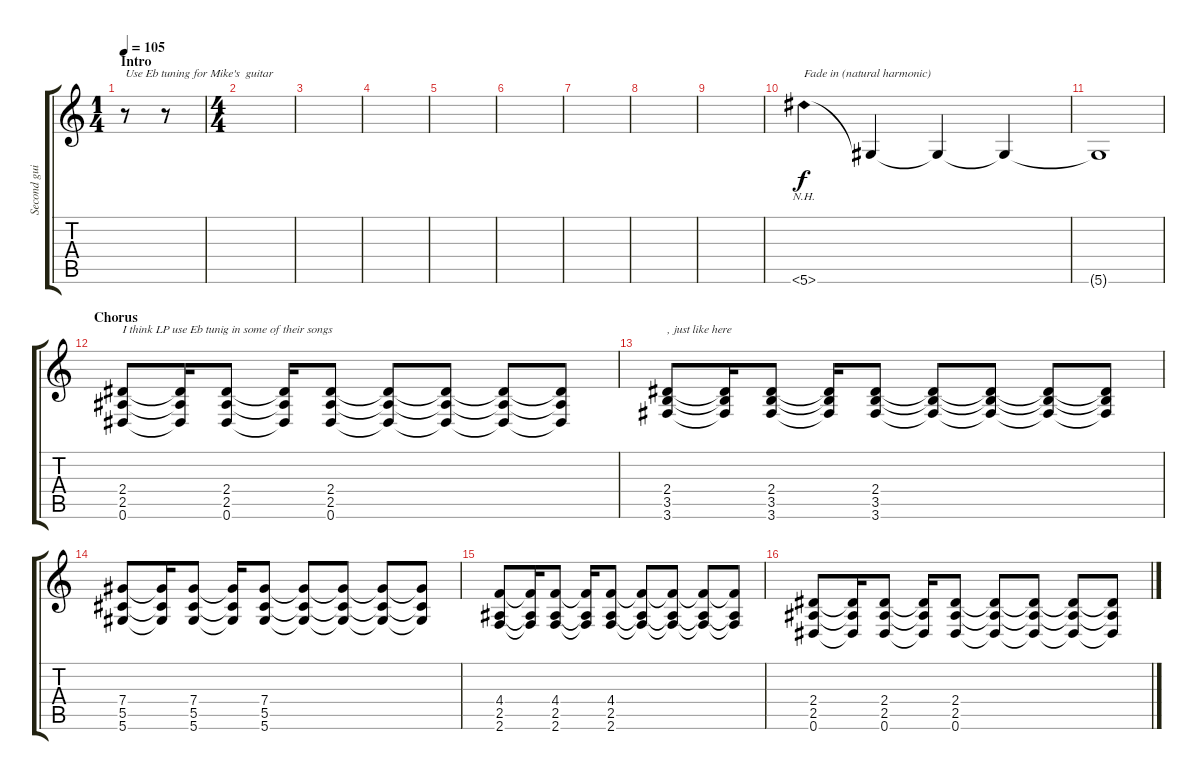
\track ("Second guitar (Mike Shinoda)" "Second gui") {instrument distortionguitar}
\staff {score tabs}
\tuning (Eb4 Bb3 Gb3 Db3 Ab2 Eb2) {hide}
\ts (1 4)
\section ("" "Intro")
\tempo 105
\clef g2
\ks c
r.8{txt "Use Eb tuning for Mike's  guitar" dy f instrument distortionguitar} r.8 |
\ts (4 4)
|
|
|
|
|
|
|
|
5.6{nh}.4{txt "Fade in (natural harmonic)" volume 0} 5.6{t}.4{volume 16} 5.6{t}.4 5.6{t}.4 |
5.6{t}.1 |
\section ("" "Chorus")
(2.4 2.5 0.6).8{txt "I think LP use Eb tunig in some of their songs"} (2.4{t} 2.5{t} 0.6{t}).16 (2.4 2.5 0.6).8 (2.4{t} 2.5{t} 0.6{t}).16 (2.4 2.5 0.6).8 (2.4{t} 2.5{t} 0.6{t}).8 (2.4{t} 2.5{t} 0.6{t}).8 (2.4{t} 2.5{t} 0.6{t}).8 (2.4{t} 2.5{t} 0.6{t}).8 |
(2.4 3.5 3.6).8{txt ", just like here"} (2.4{t} 3.5{t} 3.6{t}).16 (2.4 3.5 3.6).8 (2.4{t} 3.5{t} 3.6{t}).16 (2.4 3.5 3.6).8 (2.4{t} 3.5{t} 3.6{t}).8 (2.4{t} 3.5{t} 3.6{t}).8 (2.4{t} 3.5{t} 3.6{t}).8 (2.4{t} 3.5{t} 3.6{t}).8 |
(7.4 5.5 5.6).8 (7.4{t} 5.5{t} 5.6{t}).16 (7.4 5.5 5.6).8 (7.4{t} 5.5{t} 5.6{t}).16 (7.4 5.5 5.6).8 (7.4{t} 5.5{t} 5.6{t}).8 (7.4{t} 5.5{t} 5.6{t}).8 (7.4{t} 5.5{t} 5.6{t}).8 (7.4{t} 5.5{t} 5.6{t}).8 |
(4.4 2.5 2.6).8 (4.4{t} 2.5{t} 2.6{t}).16 (4.4 2.5 2.6).8 (4.4{t} 2.5{t} 2.6{t}).16 (4.4 2.5 2.6).8 (4.4{t} 2.5{t} 2.6{t}).8 (4.4{t} 2.5{t} 2.6{t}).8 (4.4{t} 2.5{t} 2.6{t}).8 (4.4{t} 2.5{t} 2.6{t}).8 |
(2.4 2.5 0.6).8 (2.4{t} 2.5{t} 0.6{t}).16 (2.4 2.5 0.6).8 (2.4{t} 2.5{t} 0.6{t}).16 (2.4 2.5 0.6).8 (2.4{t} 2.5{t} 0.6{t}).8 (2.4{t} 2.5{t} 0.6{t}).8 (2.4{t} 2.5{t} 0.6{t}).8 (2.4{t} 2.5{t} 0.6{t}).8
